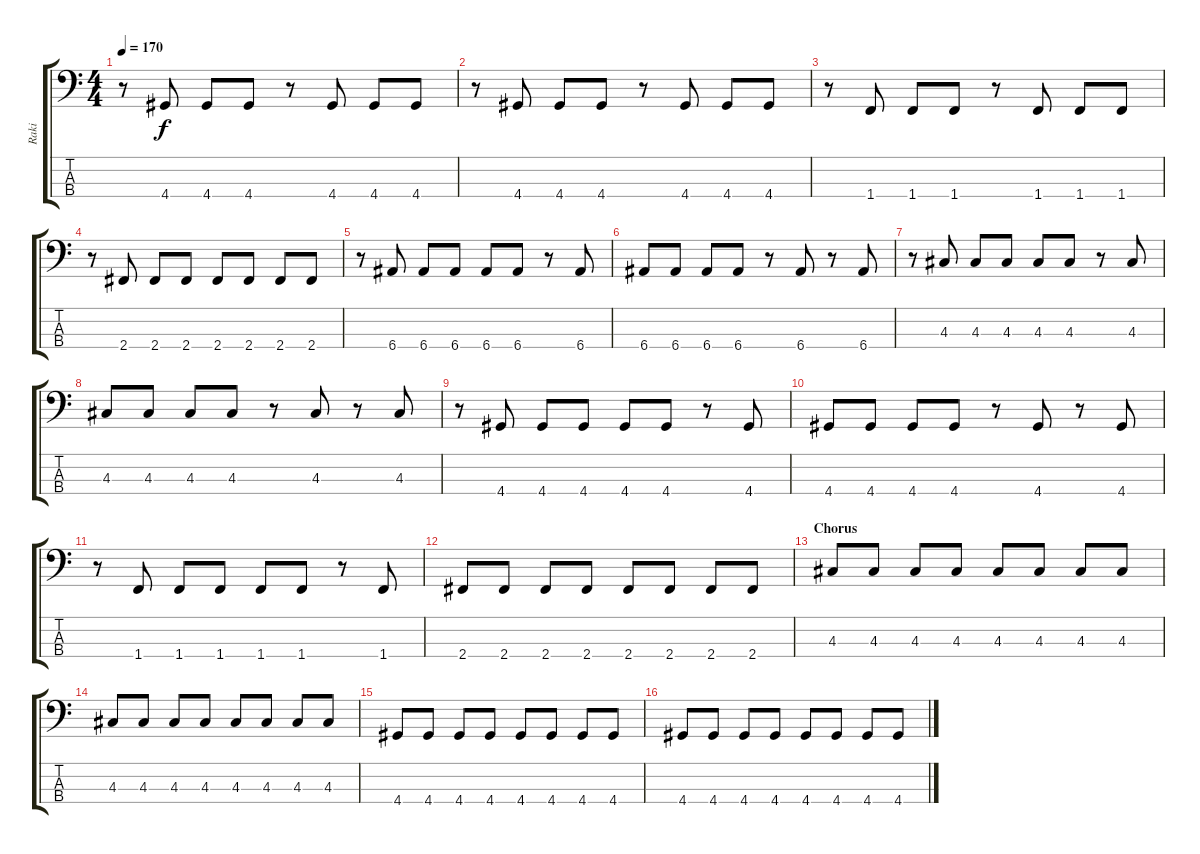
\track ("Raki" "Raki") {instrument electricbassfinger}
\staff {score tabs}
\tuning (G2 D2 A1 E1) {hide}
\ts (4 4)
\tempo 170
\clef f4
\ks c
r.8{dy f} 4.4.8 4.4.8 4.4.8 r.8 4.4.8 4.4.8 4.4.8 |
r.8 4.4.8 4.4.8 4.4.8 r.8 4.4.8 4.4.8 4.4.8 |
r.8 1.4.8 1.4.8 1.4.8 r.8 1.4.8 1.4.8 1.4.8 |
r.8 2.4.8 2.4.8 2.4.8 2.4.8 2.4.8 2.4.8 2.4.8 |
r.8 6.4.8 6.4.8 6.4.8 6.4.8 6.4.8 r.8 6.4.8 |
6.4.8 6.4.8 6.4.8 6.4.8 r.8 6.4.8 r.8 6.4.8 |
r.8 4.3.8 4.3.8 4.3.8 4.3.8 4.3.8 r.8 4.3.8 |
4.3.8 4.3.8 4.3.8 4.3.8 r.8 4.3.8 r.8 4.3.8 |
r.8 4.4.8 4.4.8 4.4.8 4.4.8 4.4.8 r.8 4.4.8 |
4.4.8 4.4.8 4.4.8 4.4.8 r.8 4.4.8 r.8 4.4.8 |
r.8 1.4.8 1.4.8 1.4.8 1.4.8 1.4.8 r.8 1.4.8 |
2.4.8 2.4.8 2.4.8 2.4.8 2.4.8 2.4.8 2.4.8 2.4.8 |
\section ("" "Chorus")
4.3.8 4.3.8 4.3.8 4.3.8 4.3.8 4.3.8 4.3.8 4.3.8 |
4.3.8 4.3.8 4.3.8 4.3.8 4.3.8 4.3.8 4.3.8 4.3.8 |
4.4.8 4.4.8 4.4.8 4.4.8 4.4.8 4.4.8 4.4.8 4.4.8 |
4.4.8 4.4.8 4.4.8 4.4.8 4.4.8 4.4.8 4.4.8 4.4.8
